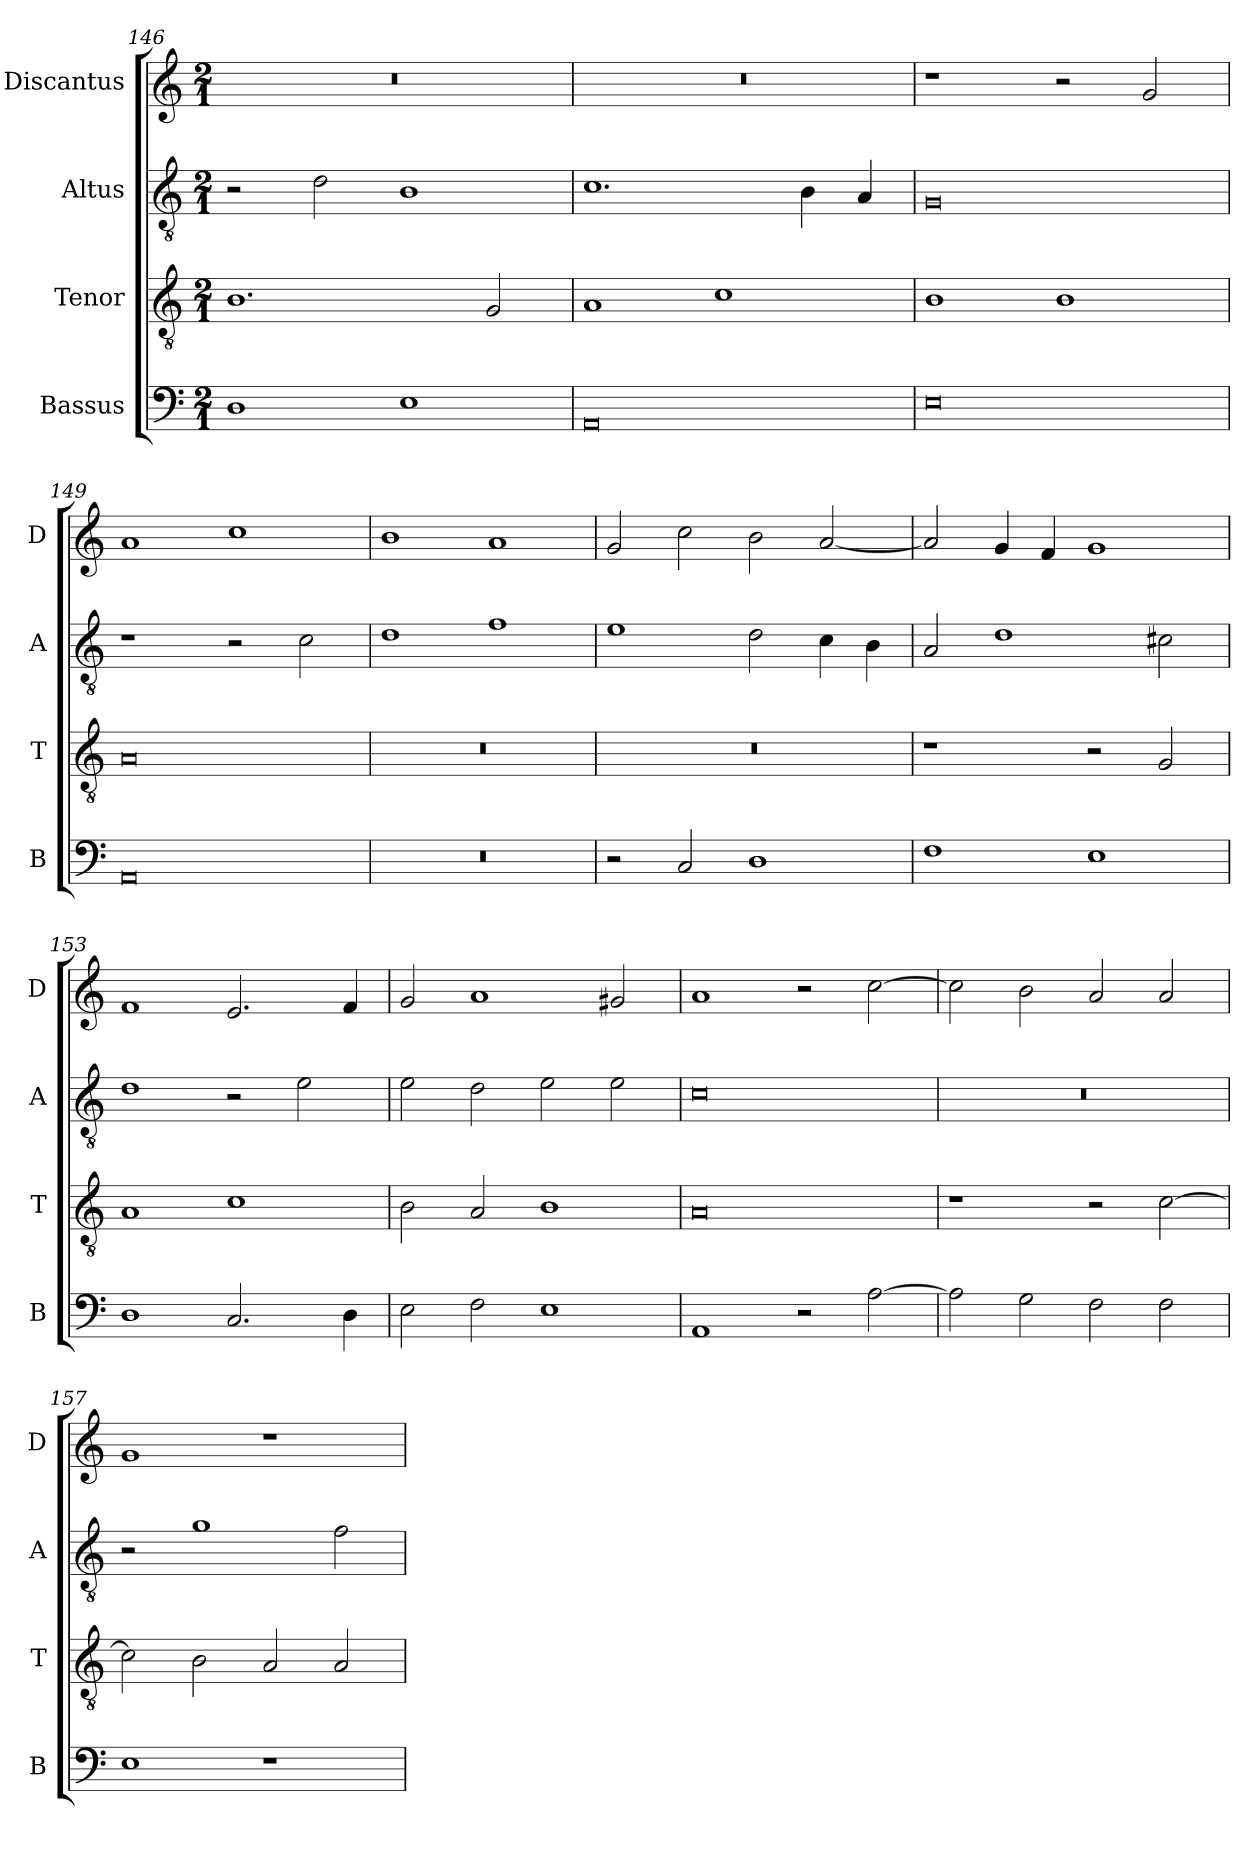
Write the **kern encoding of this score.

**kern	**kern	**kern	**kern
*part4	*part3	*part2	*part1
*staff4	*staff3	*staff2	*staff1
*I"Bassus	*I"Tenor	*I"Altus	*I"Discantus
*I'B	*I'T	*I'A	*I'D
*clefF4	*clefGv2	*clefGv2	*clefG2
*k[]	*k[]	*k[]	*k[]
*M2/1	*M2/1	*M2/1	*M2/1
=146	=146	=146	=146
1D	1.B	2r	0r
.	.	2d	.
1E	.	1B	.
.	2G	.	.
=147	=147	=147	=147
0AA	1A	1.c	0r
.	1c	.	.
.	.	4B	.
.	.	4A	.
=148	=148	=148	=148
0E	1B	0G	1r
.	1B	.	2r
.	.	.	2g
=149	=149	=149	=149
0AA	0A	1r	1a
.	.	2r	1cc
.	.	2c	.
=150	=150	=150	=150
0r	0r	1d	1b
.	.	1f	1a
=151	=151	=151	=151
2r	0r	1e	2g
2C	.	.	2cc
1D	.	2d	2b
.	.	4c	[2a
.	.	4B	.
=152	=152	=152	=152
1F	1r	2A	2a]
.	.	1d	4g
.	.	.	4f
1E	2r	.	1g
.	2G	2c#X	.
=153	=153	=153	=153
1D	1A	1d	1f
2.C	1c	2r	2.e
.	.	2e	.
4D	.	.	4f
=154	=154	=154	=154
2E	2B	2e	2g
2F	2A	2d	1a
1E	1B	2e	.
.	.	2e	2g#X
=155	=155	=155	=155
1AA	0A	0c	1a
2r	.	.	2r
[2A	.	.	[2cc
=156	=156	=156	=156
2A]	1r	0r	2cc]
2G	.	.	2b
2F	2r	.	2a
2F	[2c	.	2a
=157	=157	=157	=157
1E	2c]	2r	1g
.	2B	1g	.
1r	2A	.	1r
.	2A	2f	.
=	=	=	=
*-	*-	*-	*-
